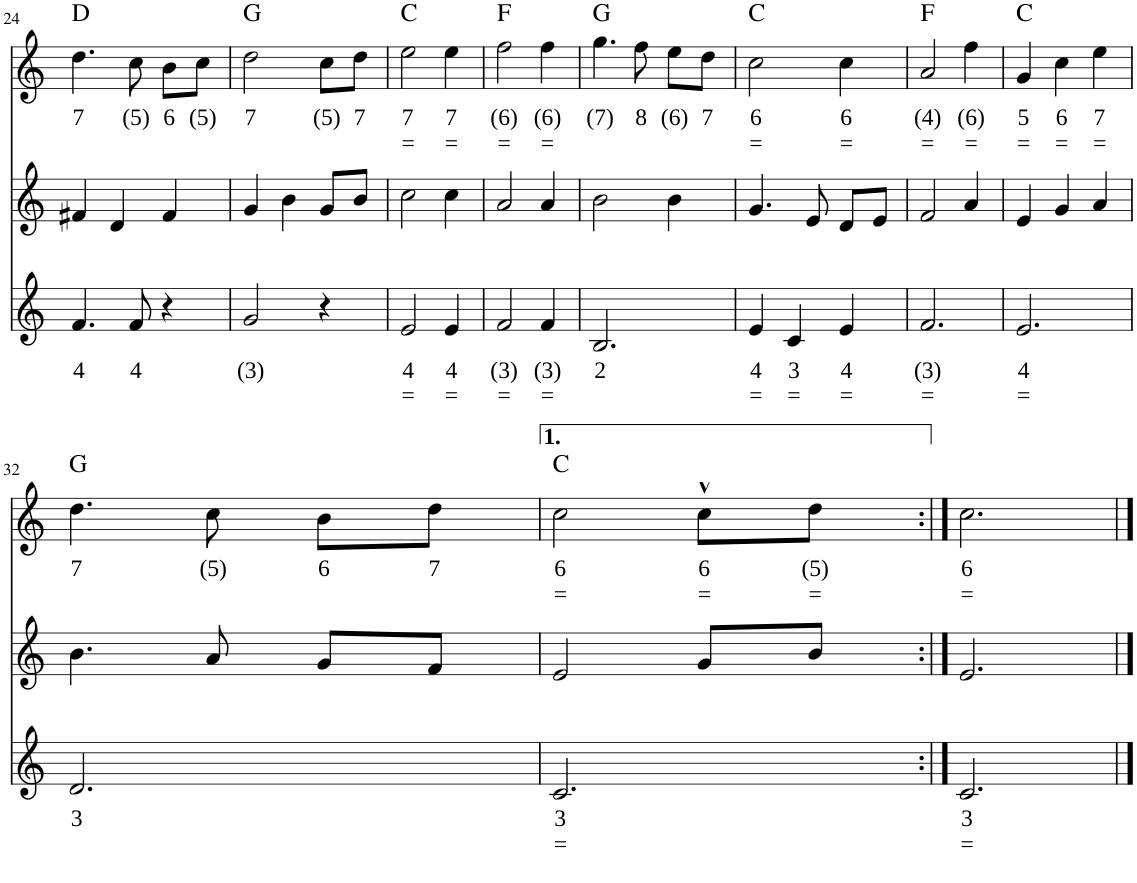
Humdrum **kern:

**kern	**text	**text	**kern	**kern	**text	**text	**harte
*part3	*part3	*part3	*part2	*part1	*part1	*part1	*part1
*staff3	*staff3	*staff3	*staff2	*staff1	*staff1	*staff1	*
*I"Voice	*	*	*I"Voice	*I"Voice	*	*	*
!!LO:PB:g=z
*clefG2	*	*	*clefG2	*clefG2	*	*	*
*k[]	*	*	*k[]	*k[]	*	*	*
*M3/4	*	*	*M3/4	*M3/4	*	*	*
=24	=24	=24	=24	=24	=24	=24	=24
!	!LO:LY:b	!	!	!	!LO:LY:b	!	!
4.f/	4	.	4f#X/	4.dd\	7	.	D:maj
.	.	.	4d/	.	.	.	.
!	!LO:LY:b	!	!	!	!LO:LY:b	!	!
8f/	4	.	.	8cc\	(5)	.	.
!	!	!	!	!	!LO:LY:b	!	!
4r	.	.	4f#/	8b\L	6	.	.
!	!	!	!	!	!LO:LY:b	!	!
.	.	.	.	8cc\J	(5)	.	.
=25	=25	=25	=25	=25	=25	=25	=25
!	!LO:LY:b	!	!	!	!LO:LY:b	!	!
2g/	(3)	.	4g/	2dd\	7	.	G:maj
.	.	.	4b\	.	.	.	.
!	!	!	!	!	!LO:LY:b	!	!
4r	.	.	8g/L	8cc\L	(5)	.	.
!	!	!	!	!	!LO:LY:b	!	!
.	.	.	8b/J	8dd\J	7	.	.
=26	=26	=26	=26	=26	=26	=26	=26
!	!LO:LY:b	!LO:LY:b	!	!	!LO:LY:b	!LO:LY:b	!
2e/	4	=	2cc\	2ee\	7	=	C:maj
!	!LO:LY:b	!LO:LY:b	!	!	!LO:LY:b	!LO:LY:b	!
4e/	4	=	4cc\	4ee\	7	=	.
=27	=27	=27	=27	=27	=27	=27	=27
!	!LO:LY:b	!LO:LY:b	!	!	!LO:LY:b	!LO:LY:b	!
2f/	(3)	=	2a/	2ff\	(6)	=	F:maj
!	!LO:LY:b	!LO:LY:b	!	!	!LO:LY:b	!LO:LY:b	!
4f/	(3)	=	4a/	4ff\	(6)	=	.
=28	=28	=28	=28	=28	=28	=28	=28
!	!LO:LY:b	!	!	!	!LO:LY:b	!	!
2.B/	2	.	2b\	4.gg\	(7)	.	G:maj
!	!	!	!	!	!LO:LY:b	!	!
.	.	.	.	8ff\	8	.	.
!	!	!	!	!	!LO:LY:b	!	!
.	.	.	4b\	8ee\L	(6)	.	.
!	!	!	!	!	!LO:LY:b	!	!
.	.	.	.	8dd\J	7	.	.
=29	=29	=29	=29	=29	=29	=29	=29
!	!LO:LY:b	!LO:LY:b	!	!	!LO:LY:b	!LO:LY:b	!
4e/	4	=	4.g/	2cc\	6	=	C:maj
!	!LO:LY:b	!LO:LY:b	!	!	!	!	!
4c/	3	=	.	.	.	.	.
.	.	.	8e/	.	.	.	.
!	!LO:LY:b	!LO:LY:b	!	!	!LO:LY:b	!LO:LY:b	!
4e/	4	=	8d/L	4cc\	6	=	.
.	.	.	8e/J	.	.	.	.
=30	=30	=30	=30	=30	=30	=30	=30
!	!LO:LY:b	!LO:LY:b	!	!	!LO:LY:b	!LO:LY:b	!
2.f/	(3)	=	2f/	2a/	(4)	=	F:maj
!	!	!	!	!	!LO:LY:b	!LO:LY:b	!
.	.	.	4a/	4ff\	(6)	=	.
=31	=31	=31	=31	=31	=31	=31	=31
!	!LO:LY:b	!LO:LY:b	!	!	!LO:LY:b	!LO:LY:b	!
2.e/	4	=	4e/	4g/	5	=	C:maj
!	!	!	!	!	!LO:LY:b	!LO:LY:b	!
.	.	.	4g/	4cc\	6	=	.
!	!	!	!	!	!LO:LY:b	!LO:LY:b	!
.	.	.	4a/	4ee\	7	=	.
!!LO:LB:g=z
=32	=32	=32	=32	=32	=32	=32	=32
!	!LO:LY:b	!	!	!	!LO:LY:b	!	!
2.d/	3	.	4.b\	4.dd\	7	.	G:maj
!	!	!	!	!	!LO:LY:b	!	!
.	.	.	8a/	8cc\	(5)	.	.
!	!	!	!	!	!LO:LY:b	!	!
.	.	.	8g/L	8b\L	6	.	.
!	!	!	!	!	!LO:LY:b	!	!
.	.	.	8f/J	8dd\J	7	.	.
=33	=33	=33	=33	=33	=33	=33	=33
!	!LO:LY:b	!LO:LY:b	!	!	!LO:LY:b	!LO:LY:b	!
2.c/	3	=	2e/	2cc\	6	=	C:maj
!	!	!	!	!	!LO:LY:b	!LO:LY:b	!
.	.	.	8g/L	8cc^^\L	6	=	.
!	!	!	!	!	!LO:LY:b	!LO:LY:b	!
.	.	.	8b/J	8dd\J	(5)	=	.
=34:|!	=34:|!	=34:|!	=34:|!	=34:|!	=34:|!	=34:|!	=34:|!
!	!LO:LY:b	!LO:LY:b	!	!	!LO:LY:b	!LO:LY:b	!
2.c/	3	=	2.e/	2.cc\	6	=	.
==	==	==	==	==	==	==	==
*-	*-	*-	*-	*-	*-	*-	*-
